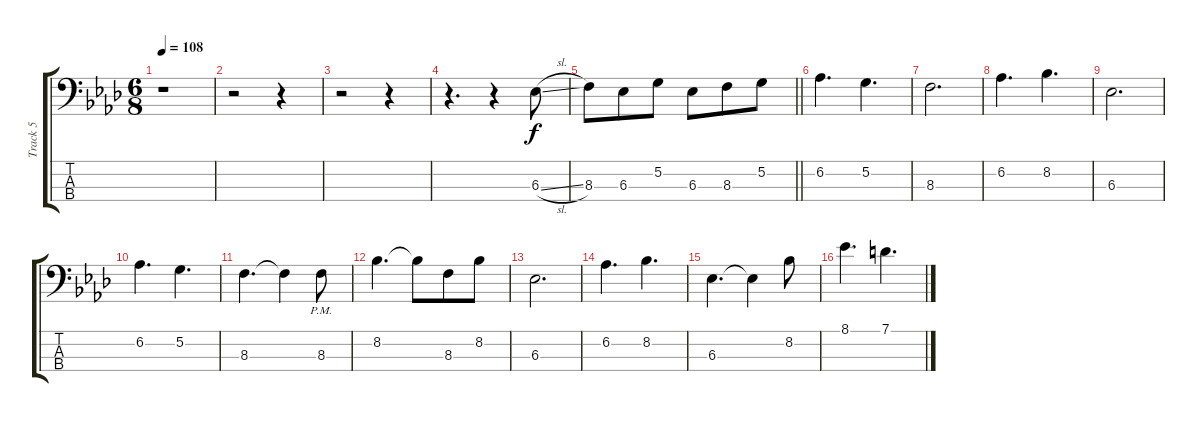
\track ("Track 5" "Track 5") {instrument acousticbass}
\staff {score tabs}
\tuning (G2 D2 A1 E1) {hide}
\ts (6 8)
\tempo 108
\clef f4
\ks ab
r.1{dy f instrument acousticbass} |
r.2 r.4 |
r.2 r.4 |
r.4{d} r.4 6.3{sl}.8 |
\barLineRight lightlight
8.3.8 6.3.8 5.2.8 6.3.8 8.3.8 5.2.8 |
6.2.4{d} 5.2.4{d} |
8.3.2{d} |
6.2.4{d} 8.2.4{d} |
6.3.2{d} |
6.2.4{d} 5.2.4{d} |
8.3.4{d} 8.3{t}.4 8.3{pm}.8 |
8.2.4{d} 8.2{t}.8 8.3.8 8.2.8 |
6.3.2{d} |
6.2.4{d} 8.2.4{d} |
6.3.4{d} 6.3{t}.4 8.2.8 |
8.1.4{d} 7.1.4{d}
